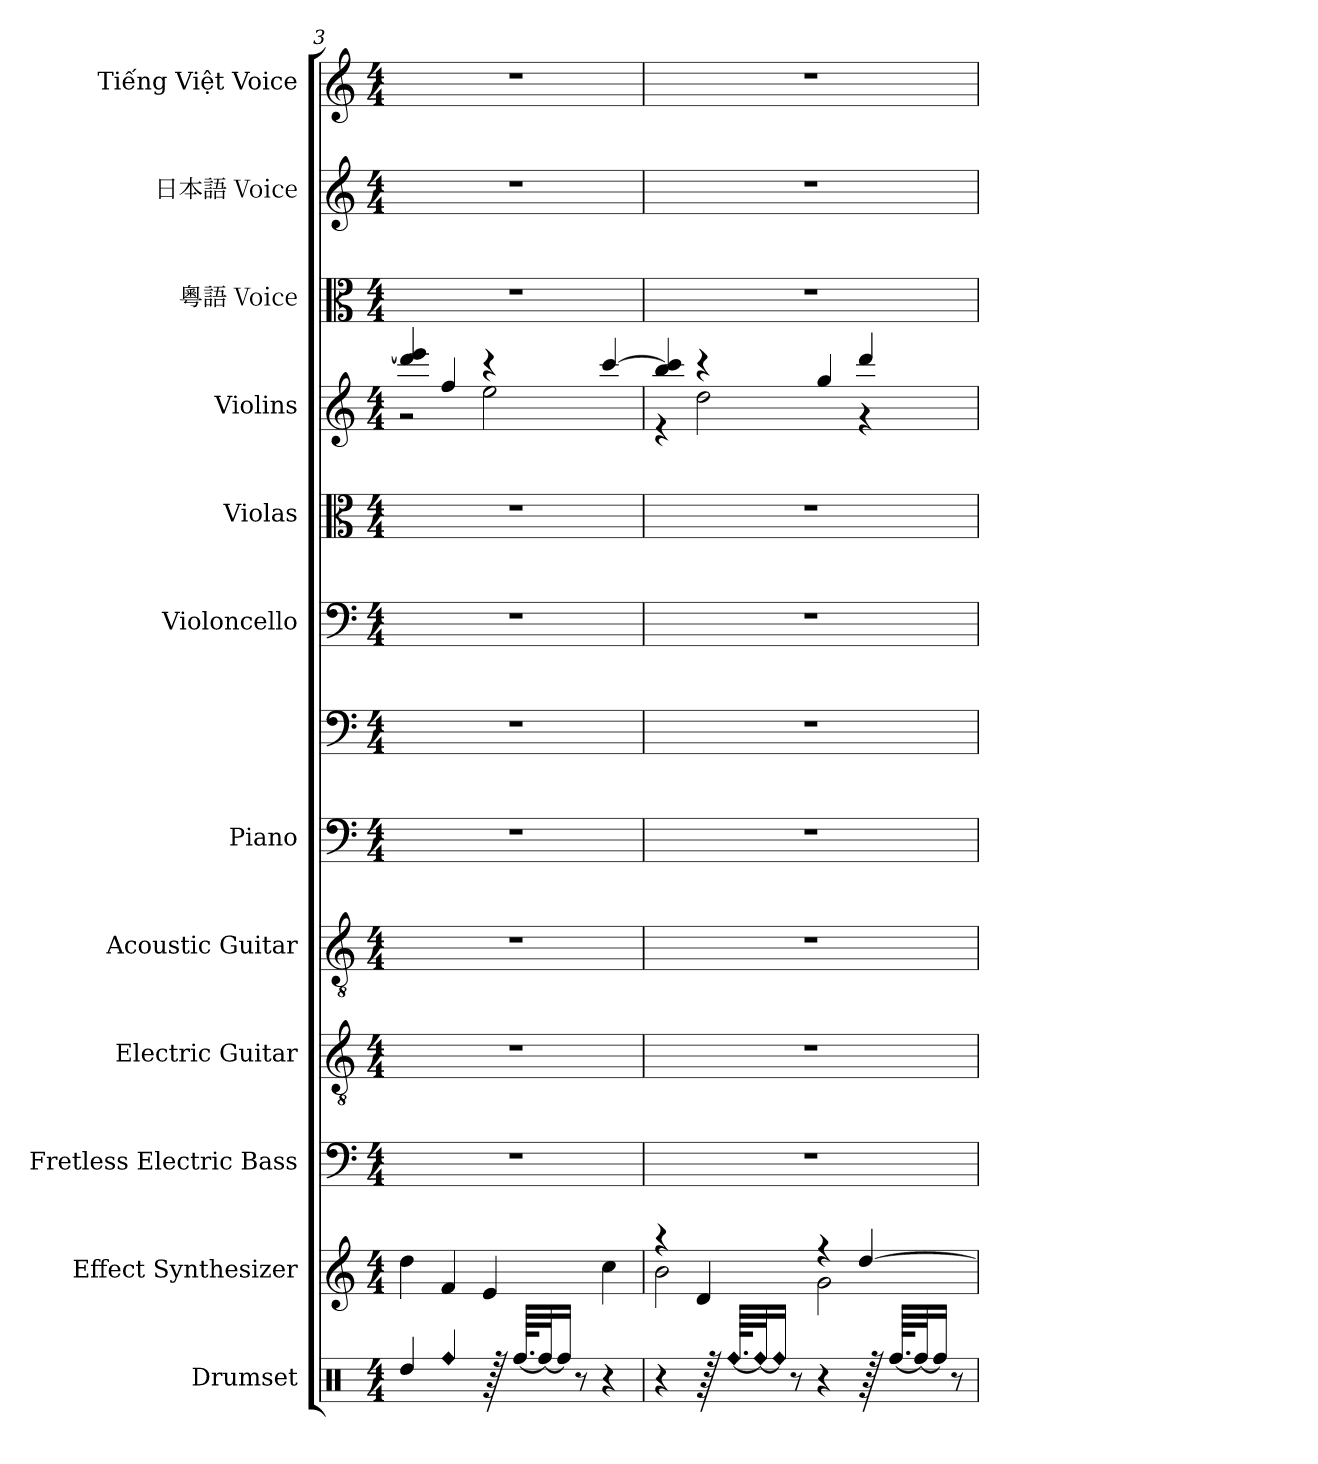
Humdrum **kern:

**kern	**kern	**kern	**kern	**kern	**kern	**kern	**kern	**kern	**kern	**kern	**kern	**kern
*part12	*part11	*part10	*part9	*part8	*part7	*part7	*part6	*part5	*part4	*part3	*part2	*part1
*staff13	*staff12	*staff11	*staff10	*staff9	*staff8	*staff7	*staff6	*staff5	*staff4	*staff3	*staff2	*staff1
*I"Drumset	*I"Effect Synthesizer	*I"Fretless Electric Bass	*I"Electric Guitar	*I"Acoustic Guitar	*I"Piano	*	*I"Violoncello	*I"Violas	*I"Violins	*I"粵語 Voice	*I"日本語  Voice	*I"Tiếng Việt Voice
*I'D. Set	*I'Synth.	*I'Frtl. El. B.	*I'El. Guit.	*I'Guit.	*I'Pno.	*	*I'Vc.	*I'Vlas.	*I'Vlns.	*	*	*I'Việt
*clefX	*clefG2	*clefF4	*clefGv2	*clefGv2	*clefF4	*clefF4	*clefF4	*clefC3	*clefG2	*clefC3	*clefG2	*clefG2
*	*	*ITrd7c12	*	*	*	*	*	*	*	*	*	*
*k[]	*k[]	*k[]	*k[]	*k[]	*k[]	*k[]	*k[]	*k[]	*k[]	*k[]	*k[]	*k[]
*M4/4	*M4/4	*M4/4	*M4/4	*M4/4	*M4/4	*M4/4	*M4/4	*M4/4	*M4/4	*M4/4	*M4/4	*M4/4
=3	=3	=3	=3	=3	=3	=3	=3	=3	=3	=3	=3	=3
*	*	*	*	*	*	*	*	*	*^	*	*	*
4Rdd/	4dd\	1r	1r	1r	1r	1r	1r	1r	4ddd/ 4eee/]	2r	1r	1r	1r
!LO:N:head=diamond	!	!	!	!	!	!	!	!	!	!	!	!	!
4Rff/	4f/	.	.	.	.	.	.	.	4ff/	.	.	.	.
128r	4e/	.	.	.	.	.	.	.	4r	2ee\	.	.	.
[64.Rff/KLLL	.	.	.	.	.	.	.	.	.	.	.	.	.
32Rff/J_	.	.	.	.	.	.	.	.	.	.	.	.	.
16Rff/JJ]	.	.	.	.	.	.	.	.	.	.	.	.	.
8r	.	.	.	.	.	.	.	.	.	.	.	.	.
4r	4cc\	.	.	.	.	.	.	.	[4ccc/	.	.	.	.
=4	=4	=4	=4	=4	=4	=4	=4	=4	=4	=4	=4	=4	=4
*	*^	*	*	*	*	*	*	*	*	*	*	*	*
4r	4r	2b\	1r	1r	1r	1r	1r	1r	1r	4bb/ 4ccc/]	4r	1r	1r	1r
128r	4d/	.	.	.	.	.	.	.	.	4r	2dd\	.	.	.
!LO:N:head=diamond	!	!	!	!	!	!	!	!	!	!	!	!	!	!
[64.Rff/KLLL	.	.	.	.	.	.	.	.	.	.	.	.	.	.
!LO:N:head=diamond	!	!	!	!	!	!	!	!	!	!	!	!	!	!
32Rff/J_	.	.	.	.	.	.	.	.	.	.	.	.	.	.
!LO:N:head=diamond	!	!	!	!	!	!	!	!	!	!	!	!	!	!
16Rff/JJ]	.	.	.	.	.	.	.	.	.	.	.	.	.	.
8r	.	.	.	.	.	.	.	.	.	.	.	.	.	.
4r	4r	2g\	.	.	.	.	.	.	.	4gg/	.	.	.	.
128r	[4dd/	.	.	.	.	.	.	.	.	4ddd/	4r	.	.	.
[64.Rff/KLLL	.	.	.	.	.	.	.	.	.	.	.	.	.	.
32Rff/J_	.	.	.	.	.	.	.	.	.	.	.	.	.	.
16Rff/JJ]	.	.	.	.	.	.	.	.	.	.	.	.	.	.
8r	.	.	.	.	.	.	.	.	.	.	.	.	.	.
*	*v	*v	*	*	*	*	*	*	*	*v	*v	*	*	*
=	=	=	=	=	=	=	=	=	=	=	=	=
*-	*-	*-	*-	*-	*-	*-	*-	*-	*-	*-	*-	*-
